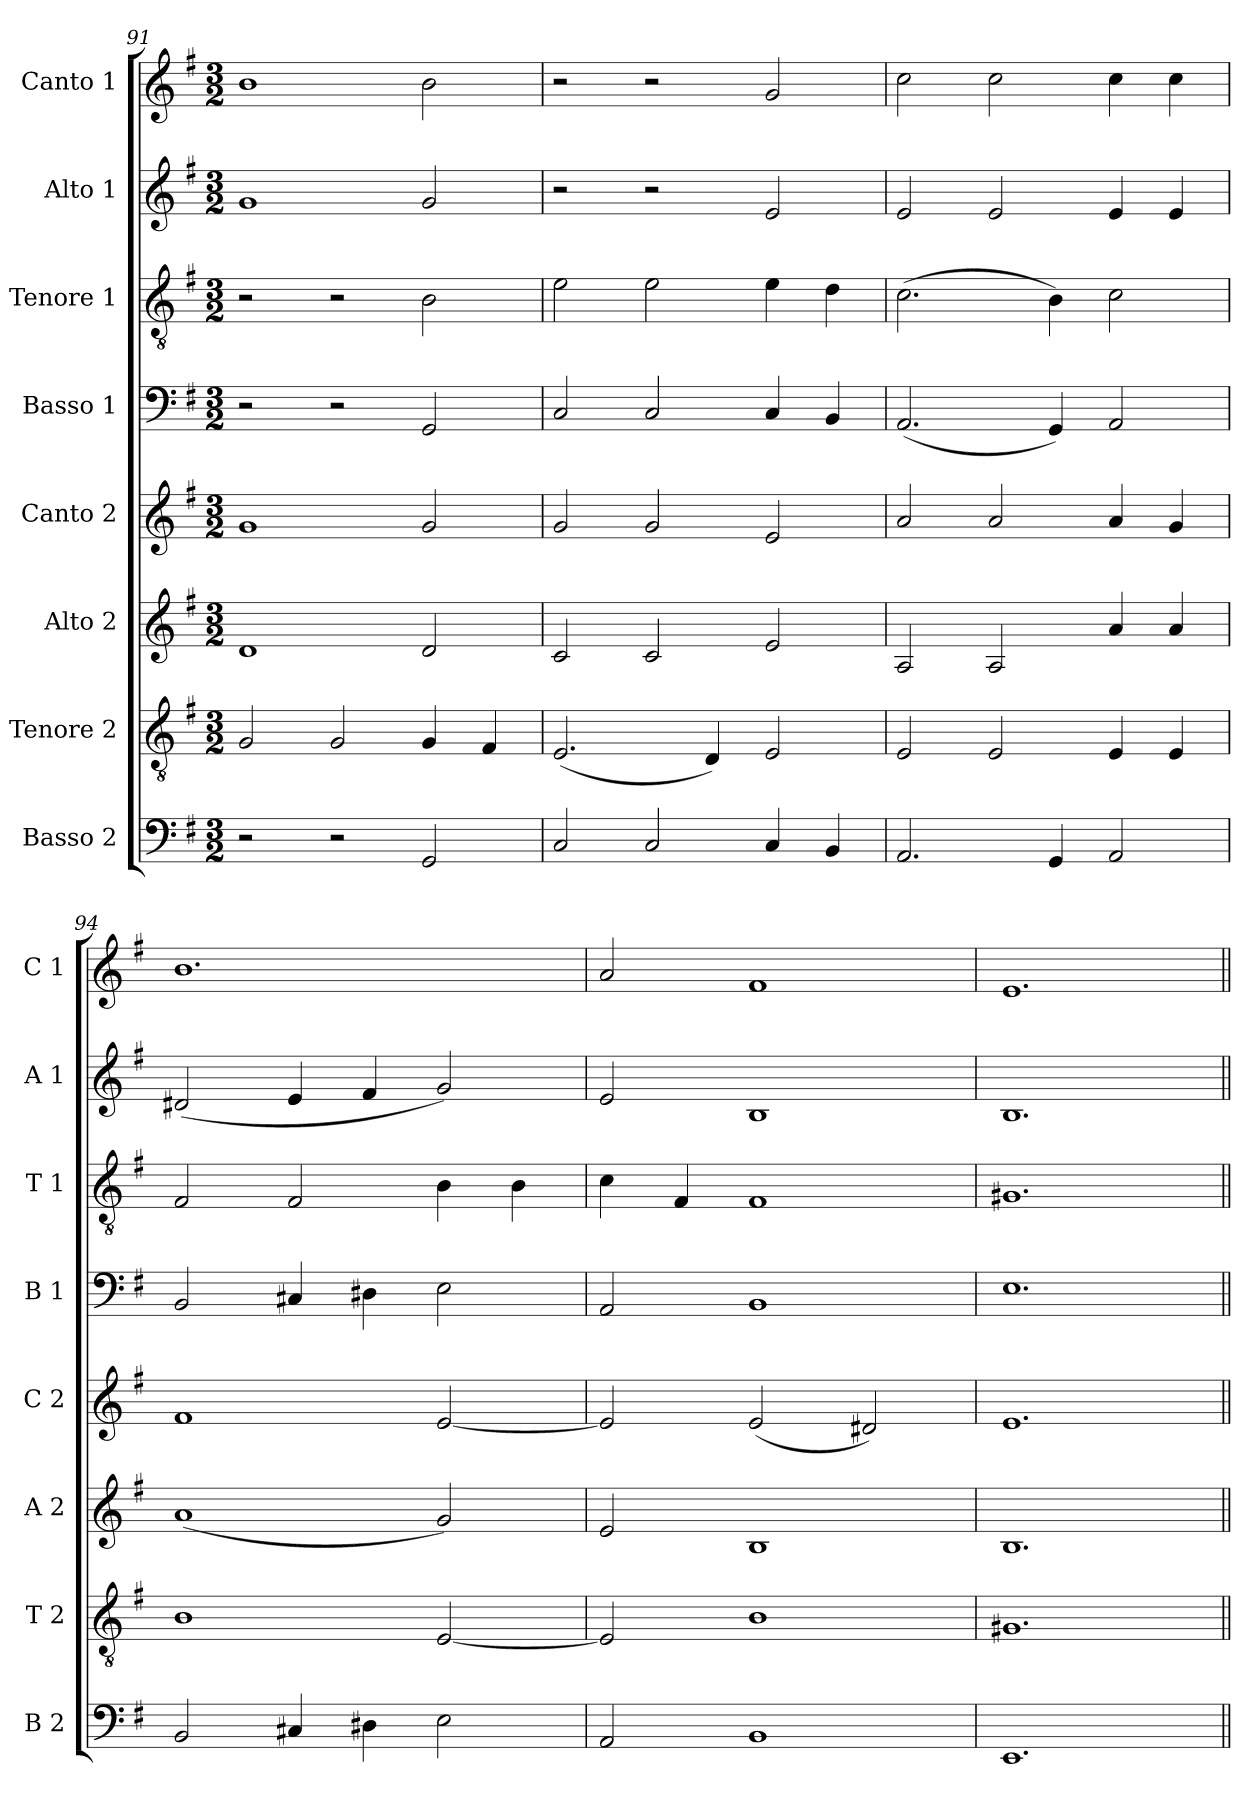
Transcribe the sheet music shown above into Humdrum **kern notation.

**kern	**kern	**kern	**kern	**kern	**kern	**kern	**kern
*part8	*part7	*part6	*part5	*part4	*part3	*part2	*part1
*staff8	*staff7	*staff6	*staff5	*staff4	*staff3	*staff2	*staff1
*I"Basso 2	*I"Tenore 2	*I"Alto 2	*I"Canto 2	*I"Basso 1	*I"Tenore 1	*I"Alto 1	*I"Canto 1
*I'B 2	*I'T 2	*I'A 2	*I'C 2	*I'B 1	*I'T 1	*I'A 1	*I'C 1
!!LO:LB:g=z
*clefF4	*clefGv2	*clefG2	*clefG2	*clefF4	*clefGv2	*clefG2	*clefG2
*k[f#]	*k[f#]	*k[f#]	*k[f#]	*k[f#]	*k[f#]	*k[f#]	*k[f#]
*G:	*G:	*G:	*G:	*G:	*G:	*G:	*G:
*M3/2	*M3/2	*M3/2	*M3/2	*M3/2	*M3/2	*M3/2	*M3/2
=91	=91	=91	=91	=91	=91	=91	=91
2r	2G/	1d	1g	2r	2r	1g	1b
2r	2G/	.	.	2r	2r	.	.
2GG/	4G/	2d/	2g/	2GG/	2B\	2g/	2b\
.	4F#/	.	.	.	.	.	.
=92	=92	=92	=92	=92	=92	=92	=92
2C/	(2.E/	2c/	2g/	2C/	2e\	2r	2r
2C/	.	2c/	2g/	2C/	2e\	2r	2r
.	4D/)	.	.	.	.	.	.
4C/	2E/	2e/	2e/	4C/	4e\	2e/	2g/
4BB/	.	.	.	4BB/	4d\	.	.
=93	=93	=93	=93	=93	=93	=93	=93
2.AA/	2E/	2A/	2a/	(2.AA/	(>2.c\	2e/	2cc\
.	2E/	2A/	2a/	.	.	2e/	2cc\
4GG/	.	.	.	4GG/)	4B\)	.	.
2AA/	4E/	4a/	4a/	2AA/	2c\	4e/	4cc\
.	4E/	4a/	4g/	.	.	4e/	4cc\
=94	=94	=94	=94	=94	=94	=94	=94
2BB/	1B	(1a	1f#	2BB/	2F#/	(2d#X/	1.b
4C#X/	.	.	.	4C#X/	2F#/	4e/	.
4D#X\	.	.	.	4D#X\	.	4f#/	.
2E\	[2E/	2g/)	[2e/	2E\	4B\	2g/)	.
.	.	.	.	.	4B\	.	.
=95	=95	=95	=95	=95	=95	=95	=95
2AA/	2E/]	2e/	2e/]	2AA/	4c\	2e/	2a/
.	.	.	.	.	4F#/	.	.
1BB	1B	1B	(2e/	1BB	1F#	1B	1f#
.	.	.	2d#X/)	.	.	.	.
=96	=96	=96	=96	=96	=96	=96	=96
1.EE	1.G#X	1.B	1.e	1.E	1.G#X	1.B	1.e
=||	=||	=||	=||	=||	=||	=||	=||
*-	*-	*-	*-	*-	*-	*-	*-
